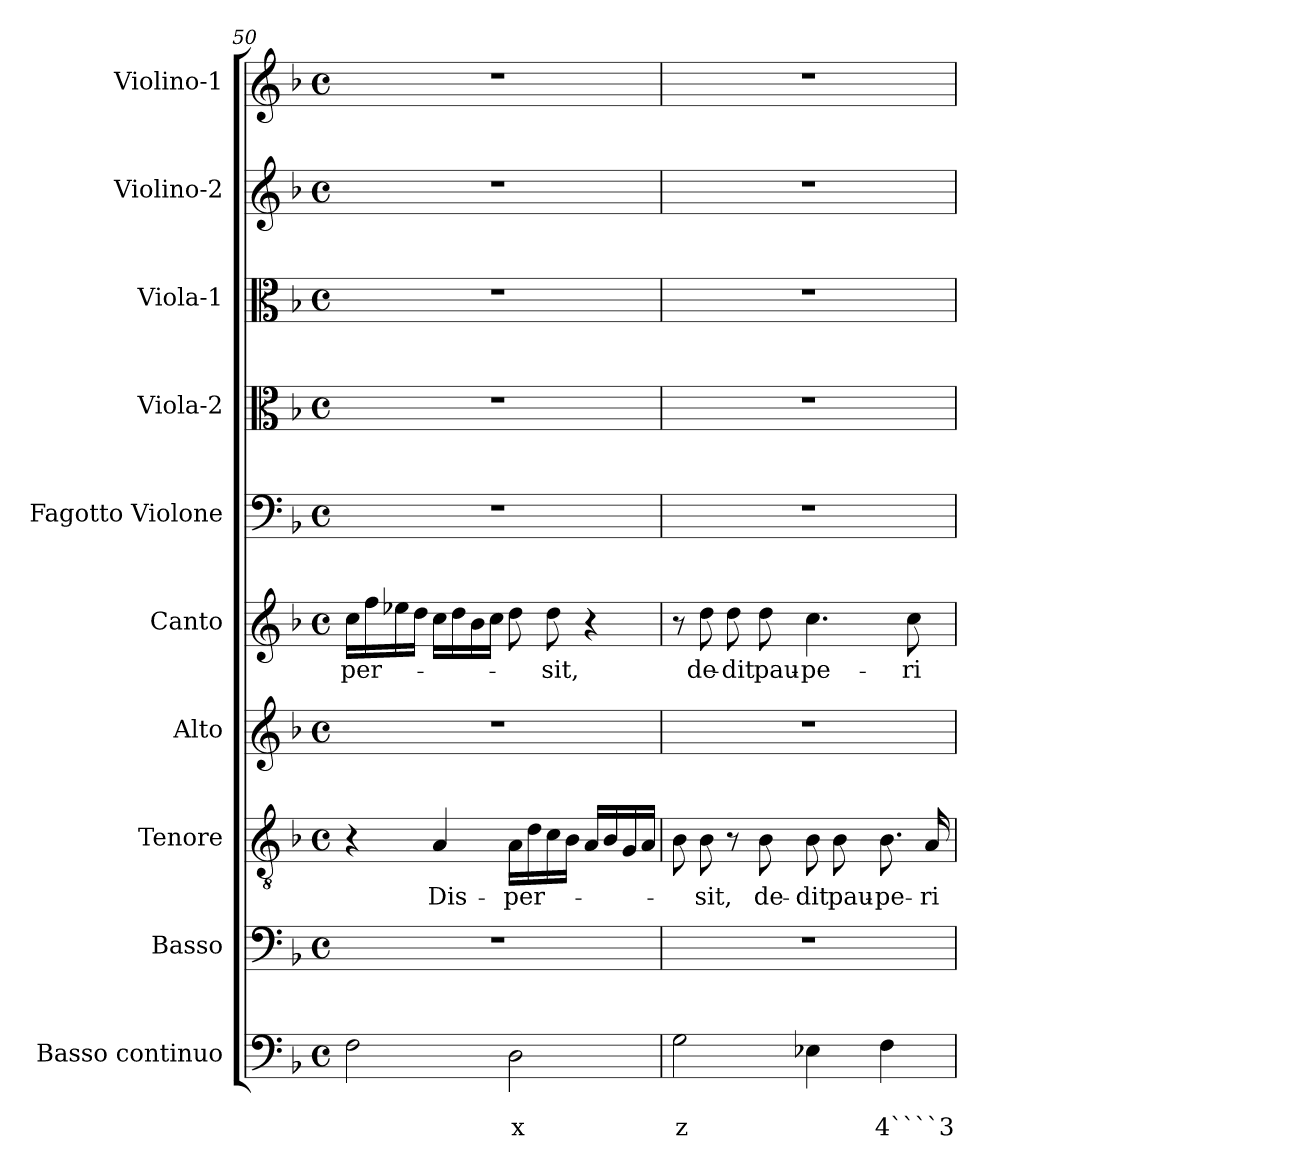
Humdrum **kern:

**kern	**text	**text	**kern	**kern	**text	**kern	**kern	**text	**kern	**kern	**kern	**kern	**kern
*part10	*part10	*part10	*part9	*part8	*part8	*part7	*part6	*part6	*part5	*part4	*part3	*part2	*part1
*staff10	*staff10	*staff10	*staff9	*staff8	*staff8	*staff7	*staff6	*staff6	*staff5	*staff4	*staff3	*staff2	*staff1
*I"Basso continuo	*	*	*I"Basso	*I"Tenore	*	*I"Alto	*I"Canto	*	*I"Fagotto Violone	*I"Viola-2	*I"Viola-1	*I"Violino-2	*I"Violino-1
*I'BC	*	*	*I'B	*I'T	*	*I'A	*I'C	*	*I'Fg	*I'Va2	*I'Va1	*I'Vi2	*I'Vi1
*clefF4	*	*	*clefF4	*clefGv2	*	*clefG2	*clefG2	*	*clefF4	*clefC3	*clefC3	*clefG2	*clefG2
*k[b-]	*	*	*k[b-]	*k[b-]	*	*k[b-]	*k[b-]	*	*k[b-]	*k[b-]	*k[b-]	*k[b-]	*k[b-]
*F:	*	*	*F:	*F:	*	*F:	*F:	*	*F:	*F:	*F:	*F:	*F:
*M4/4	*	*	*M4/4	*M4/4	*	*M4/4	*M4/4	*	*M4/4	*M4/4	*M4/4	*M4/4	*M4/4
*met(c)	*	*	*met(c)	*met(c)	*	*met(c)	*met(c)	*	*met(c)	*met(c)	*met(c)	*met(c)	*met(c)
=50	=50	=50	=50	=50	=50	=50	=50	=50	=50	=50	=50	=50	=50
!	!	!	!	!	!	!	!	!LO:LY:b	!	!	!	!	!
2F\	.	.	1r	4r	.	1r	16cc\LL	-per-	1r	1r	1r	1r	1r
.	.	.	.	.	.	.	16ff\	.	.	.	.	.	.
.	.	.	.	.	.	.	16ee-X\	.	.	.	.	.	.
.	.	.	.	.	.	.	16dd\JJ	.	.	.	.	.	.
!	!	!	!	!	!LO:LY:b	!	!	!	!	!	!	!	!
.	.	.	.	4A/	Dis-	.	16cc\LL	.	.	.	.	.	.
.	.	.	.	.	.	.	16dd\	.	.	.	.	.	.
.	.	.	.	.	.	.	16b-\	.	.	.	.	.	.
.	.	.	.	.	.	.	16cc\JJ	.	.	.	.	.	.
!	!	!LO:LY:b	!	!	!	!	!	!	!	!	!	!	!
!	!	!	!	!	!LO:LY:b	!	!	!	!	!	!	!	!
2D\	.	x	.	16A\LL	-per-	.	8dd\	.	.	.	.	.	.
.	.	.	.	16d\	.	.	.	.	.	.	.	.	.
!	!	!	!	!	!	!	!	!LO:LY:b	!	!	!	!	!
.	.	.	.	16c\	.	.	8dd\	-sit,	.	.	.	.	.
.	.	.	.	16B-\JJ	.	.	.	.	.	.	.	.	.
.	.	.	.	16A/LL	.	.	4r	.	.	.	.	.	.
.	.	.	.	16B-/	.	.	.	.	.	.	.	.	.
.	.	.	.	16G/	.	.	.	.	.	.	.	.	.
.	.	.	.	16A/JJ	.	.	.	.	.	.	.	.	.
=51	=51	=51	=51	=51	=51	=51	=51	=51	=51	=51	=51	=51	=51
!	!	!LO:LY:b	!	!	!	!	!	!	!	!	!	!	!
2G\	.	z	1r	8B-\	.	1r	8r	.	1r	1r	1r	1r	1r
!	!	!	!	!	!LO:LY:b	!	!	!	!	!	!	!	!
!	!	!	!	!	!	!	!	!LO:LY:b	!	!	!	!	!
.	.	.	.	8B-\	-sit,	.	8dd\	de-	.	.	.	.	.
!	!	!	!	!	!	!	!	!LO:LY:b	!	!	!	!	!
.	.	.	.	8r	.	.	8dd\	-dit	.	.	.	.	.
!	!	!	!	!	!LO:LY:b	!	!	!	!	!	!	!	!
!	!	!	!	!	!	!	!	!LO:LY:b	!	!	!	!	!
.	.	.	.	8B-\	de-	.	8dd\	pau-	.	.	.	.	.
!	!	!	!	!	!LO:LY:b	!	!	!	!	!	!	!	!
!	!	!	!	!	!	!	!	!LO:LY:b	!	!	!	!	!
4E-X\	.	.	.	8B-\	-dit	.	4.cc\	-pe-	.	.	.	.	.
!	!	!	!	!	!LO:LY:b	!	!	!	!	!	!	!	!
.	.	.	.	8B-\	pau-	.	.	.	.	.	.	.	.
!	!	!LO:LY:b	!	!	!	!	!	!	!	!	!	!	!
!	!	!	!	!	!LO:LY:b	!	!	!	!	!	!	!	!
4F\	.	4````3	.	8.B-\	-pe-	.	.	.	.	.	.	.	.
!	!	!	!	!	!	!	!	!LO:LY:b	!	!	!	!	!
.	.	.	.	.	.	.	8cc\	-ri-	.	.	.	.	.
!	!	!	!	!	!LO:LY:b	!	!	!	!	!	!	!	!
.	.	.	.	16A/	-ri-	.	.	.	.	.	.	.	.
=	=	=	=	=	=	=	=	=	=	=	=	=	=
*-	*-	*-	*-	*-	*-	*-	*-	*-	*-	*-	*-	*-	*-
